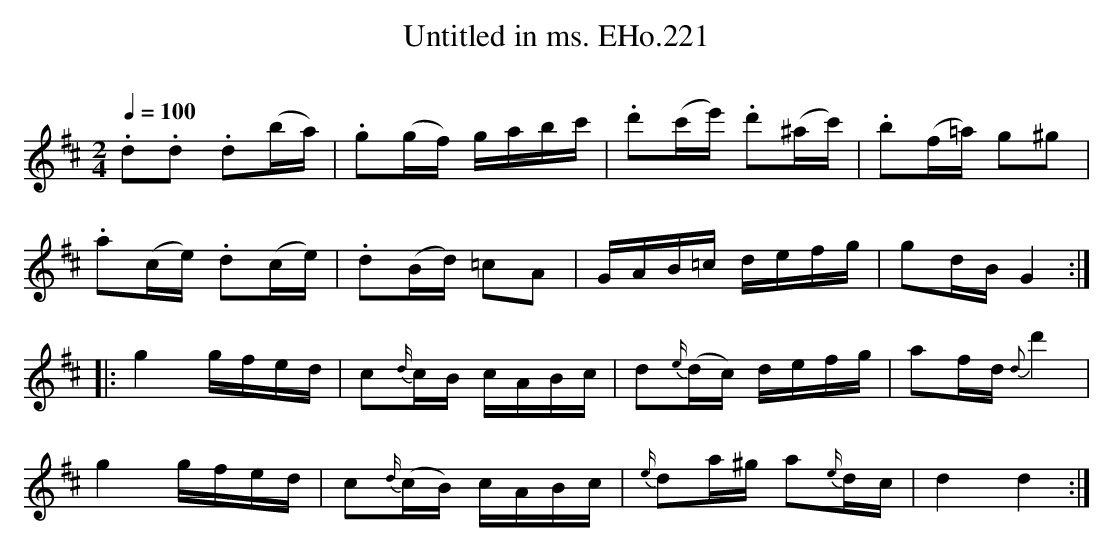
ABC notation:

X:1
T:Untitled in ms. EHo.221
M:2/4
L:1/8
Q:1/4=100
O:
K:D
.d.d .d(b/a/) | .g(g/f/) g/a/b/c'/ | .d'(c'/e'/) .d'(^a/c'/) | .b(f/=a/) g^g |
.a(c/e/) .d(c/e/) | .d(B/d/)  =cA | G/A/B/=c/ d/e/f/g/ |gd/B/ G2 :|
|: g2 g/f/e/d/ | c{d/}c/B/ c/A/B/c/ | d{e/}(d/c/) d/e/f/g/ | af/d/ {d}d'2 |
g2g/f/e/d/ | c{d/}(c/B/) c/A/B/c/ | {e/}da/^g/ a{e/}d/c/ | d2d2 :|
